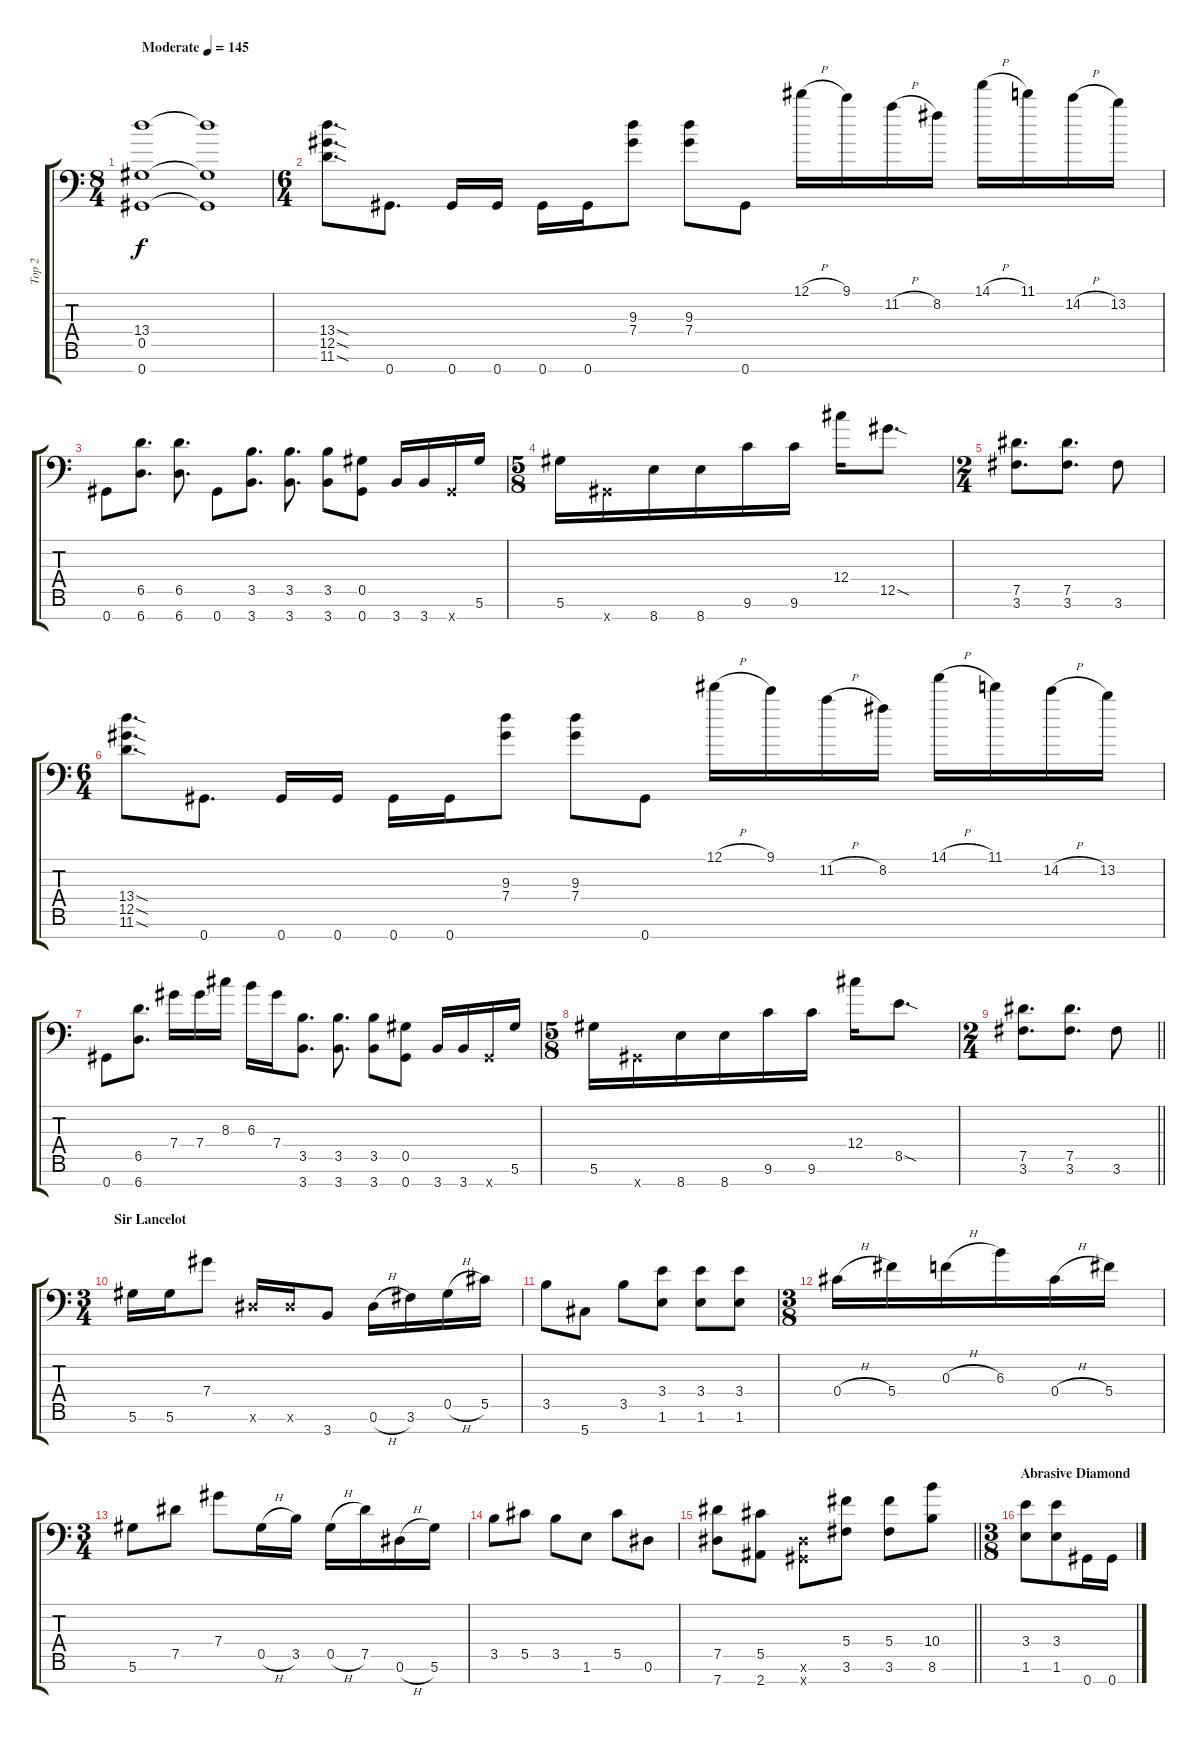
\track ("Top 2" "Top 2") {instrument distortionguitar}
\staff {score tabs}
\tuning (Eb4 Bb3 F3 Db3 Ab2 Eb2 Ab1) {hide}
\ts (8 4)
\tempo (145 "Moderate")
\clef f4
\ks c
(13.4 0.5 0.7).1{dy f instrument distortionguitar} (13.4{t} 0.5{t} 0.7{t}).1 |
\ts (6 4)
(13.4{sod} 12.5{sod} 11.6{sod}).8{d} 0.7.8{d} 0.7.16 0.7.16 0.7.16 0.7.16 (9.3 7.4).8 (9.3 7.4).8 0.7.8 12.1{h}.16 9.1.16 11.2{h}.16 8.2.16 14.1{h}.16 11.1.16 14.2{h}.16 13.2.16 |
0.7.8 (6.5 6.7).8{d} (6.5 6.7).8{d} 0.7.8 (3.5 3.7).8{d} (3.5 3.7).8{d} (3.5 3.7).8 (0.5 0.7).8 3.7.16 3.7.16 0.7{x}.16 5.6.16 |
\ts (5 8)
5.6.16 0.7{x}.16 8.7.16 8.7.16 9.6.16 9.6.16 12.4.16 12.5{sod}.8{d} |
\ts (2 4)
(7.5 3.6).8{d} (7.5 3.6).8{d} 3.6.8 |
\ts (6 4)
(13.4{sod} 12.5{sod} 11.6{sod}).8{d} 0.7.8{d} 0.7.16 0.7.16 0.7.16 0.7.16 (9.3 7.4).8 (9.3 7.4).8 0.7.8 12.1{h}.16 9.1.16 11.2{h}.16 8.2.16 14.1{h}.16 11.1.16 14.2{h}.16 13.2.16 |
0.7.8 (6.5 6.7).8{d} 7.4.16 7.4.16 8.3.16 6.3.16 7.4.16 (3.5 3.7).8{d} (3.5 3.7).8{d} (3.5 3.7).8 (0.5 0.7).8 3.7.16 3.7.16 0.7{x}.16 5.6.16 |
\ts (5 8)
5.6.16 0.7{x}.16 8.7.16 8.7.16 9.6.16 9.6.16 12.4.16 8.5{sod}.8{d} |
\ts (2 4)
\barLineRight lightlight
(7.5 3.6).8{d} (7.5 3.6).8{d} 3.6.8 |
\ts (3 4)
\section ("" "Sir Lancelot")
5.6.16 5.6.16 7.4.8 0.6{x}.16 0.6{x}.16 3.7.8 0.6{h}.16 3.6.16 0.5{h}.16 5.5.16 |
3.5.8 5.7.8 3.5.8 (3.4 1.6).8 (3.4 1.6).8 (3.4 1.6).8 |
\ts (3 8)
0.4{h}.16 5.4.16 0.3{h}.16 6.3.16 0.4{h}.16 5.4.16 |
\ts (3 4)
5.6.8 7.5.8 7.4.8 0.5{h}.16 3.5.16 0.5{h}.16 7.5.16 0.6{h}.16 5.6.16 |
3.5.8 5.5.8 3.5.8 1.6.8 5.5.8 0.6.8 |
\barLineRight lightlight
(7.5 7.7).8 (5.5 2.7).8 (0.6{x} 0.7{x}).8 (5.4 3.6).8 (5.4 3.6).8 (10.4 8.6).8 |
\ts (3 8)
\section ("" "Abrasive Diamond")
(3.4 1.6).8 (3.4 1.6).8 0.7.16 0.7.16
